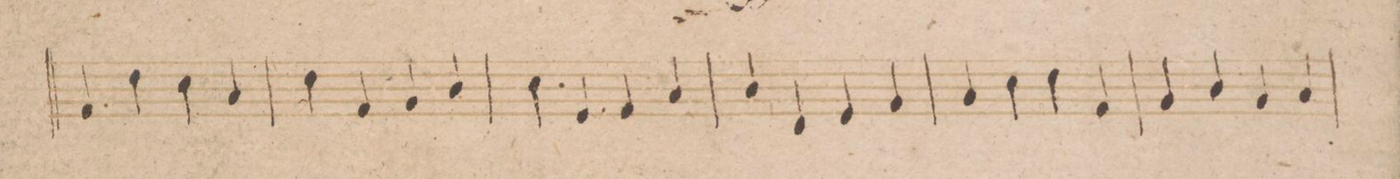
**kern	**dynam
*I"Trombono	*
*clefF4	*
*k[b-]	*
*met(c|)	*
*M2/2	*
4AA/	.
4F\	.
4E\	.
4C/	.
=13	=13
4F\	.
4AA/	.
4BB-/	.
4D/	.
=14	=14
4E\	.
4GG/	.
4AA/	.
4C/	.
=15	=15
4D\	.
4FF/	.
4GG/	.
4BB-/	.
=16	=16
4C/	.
4E\	.
4F\	.
4AA/	.
=17	=17
4BB-/	.
4D/	.
4BB-/	.
4C/	.
=18	=18
*-	*-
